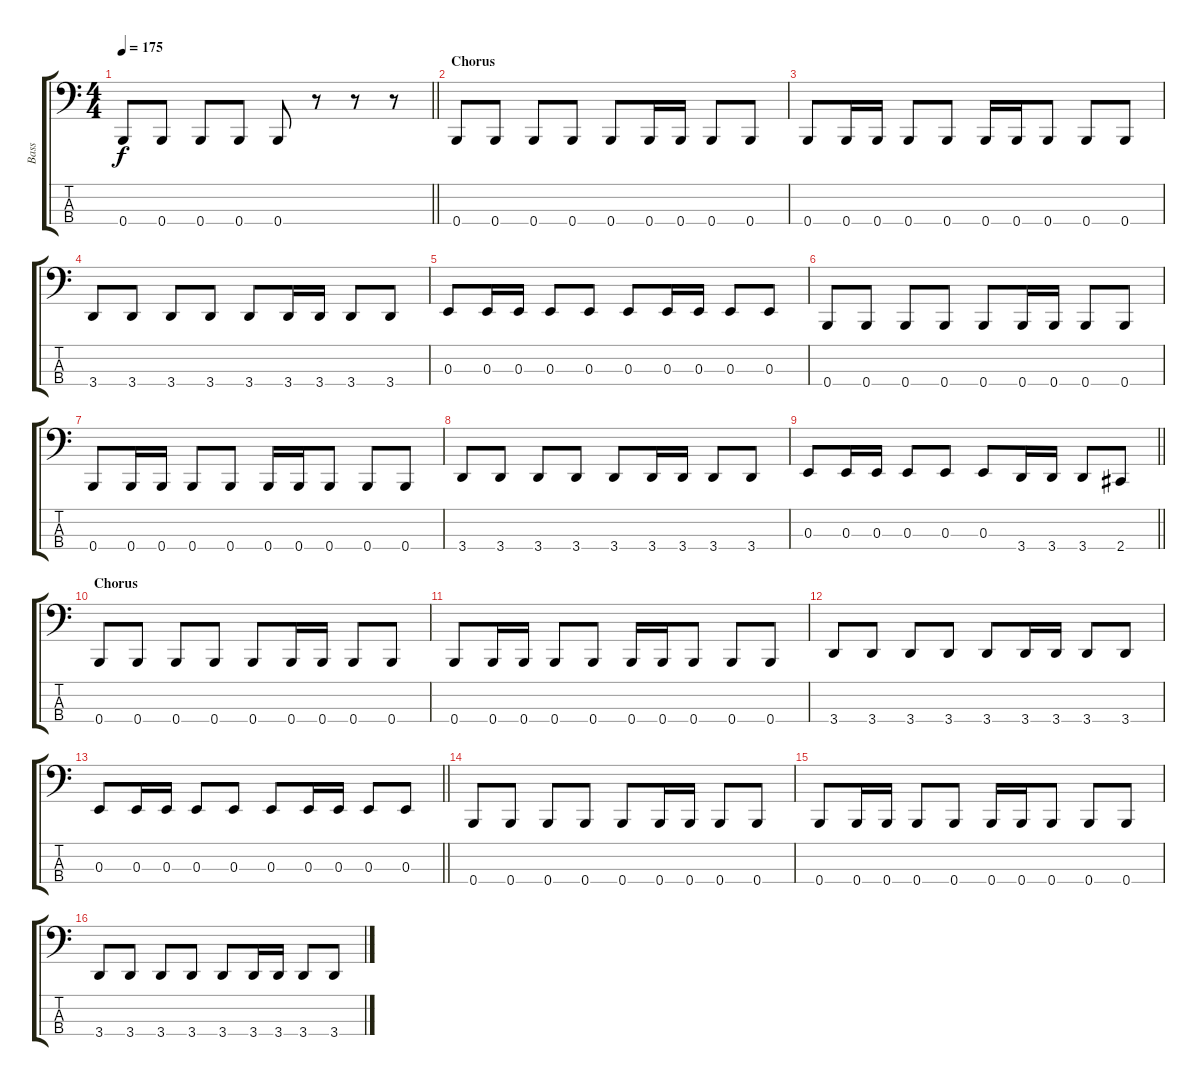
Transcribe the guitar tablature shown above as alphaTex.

\track ("Bass" "Bass") {instrument electricbasspick}
\staff {score tabs}
\tuning (D2 A1 E1 B0) {hide}
\ts (4 4)
\tempo 175
\clef f4
\barLineRight lightlight
\ks c
0.4.8{dy f} 0.4.8 0.4.8 0.4.8 0.4.8 r.8 r.8 r.8 |
\section ("" "Chorus")
0.4.8 0.4.8 0.4.8 0.4.8 0.4.8 0.4.16 0.4.16 0.4.8 0.4.8 |
0.4.8 0.4.16 0.4.16 0.4.8 0.4.8 0.4.16 0.4.16 0.4.8 0.4.8 0.4.8 |
3.4.8 3.4.8 3.4.8 3.4.8 3.4.8 3.4.16 3.4.16 3.4.8 3.4.8 |
0.3.8 0.3.16 0.3.16 0.3.8 0.3.8 0.3.8 0.3.16 0.3.16 0.3.8 0.3.8 |
0.4.8 0.4.8 0.4.8 0.4.8 0.4.8 0.4.16 0.4.16 0.4.8 0.4.8 |
0.4.8 0.4.16 0.4.16 0.4.8 0.4.8 0.4.16 0.4.16 0.4.8 0.4.8 0.4.8 |
3.4.8 3.4.8 3.4.8 3.4.8 3.4.8 3.4.16 3.4.16 3.4.8 3.4.8 |
\barLineRight lightlight
0.3.8 0.3.16 0.3.16 0.3.8 0.3.8 0.3.8 3.4.16 3.4.16 3.4.8 2.4.8 |
\section ("" "Chorus")
0.4.8 0.4.8 0.4.8 0.4.8 0.4.8 0.4.16 0.4.16 0.4.8 0.4.8 |
0.4.8 0.4.16 0.4.16 0.4.8 0.4.8 0.4.16 0.4.16 0.4.8 0.4.8 0.4.8 |
3.4.8 3.4.8 3.4.8 3.4.8 3.4.8 3.4.16 3.4.16 3.4.8 3.4.8 |
\barLineRight lightlight
0.3.8 0.3.16 0.3.16 0.3.8 0.3.8 0.3.8 0.3.16 0.3.16 0.3.8 0.3.8 |
0.4.8 0.4.8 0.4.8 0.4.8 0.4.8 0.4.16 0.4.16 0.4.8 0.4.8 |
0.4.8 0.4.16 0.4.16 0.4.8 0.4.8 0.4.16 0.4.16 0.4.8 0.4.8 0.4.8 |
3.4.8 3.4.8 3.4.8 3.4.8 3.4.8 3.4.16 3.4.16 3.4.8 3.4.8
